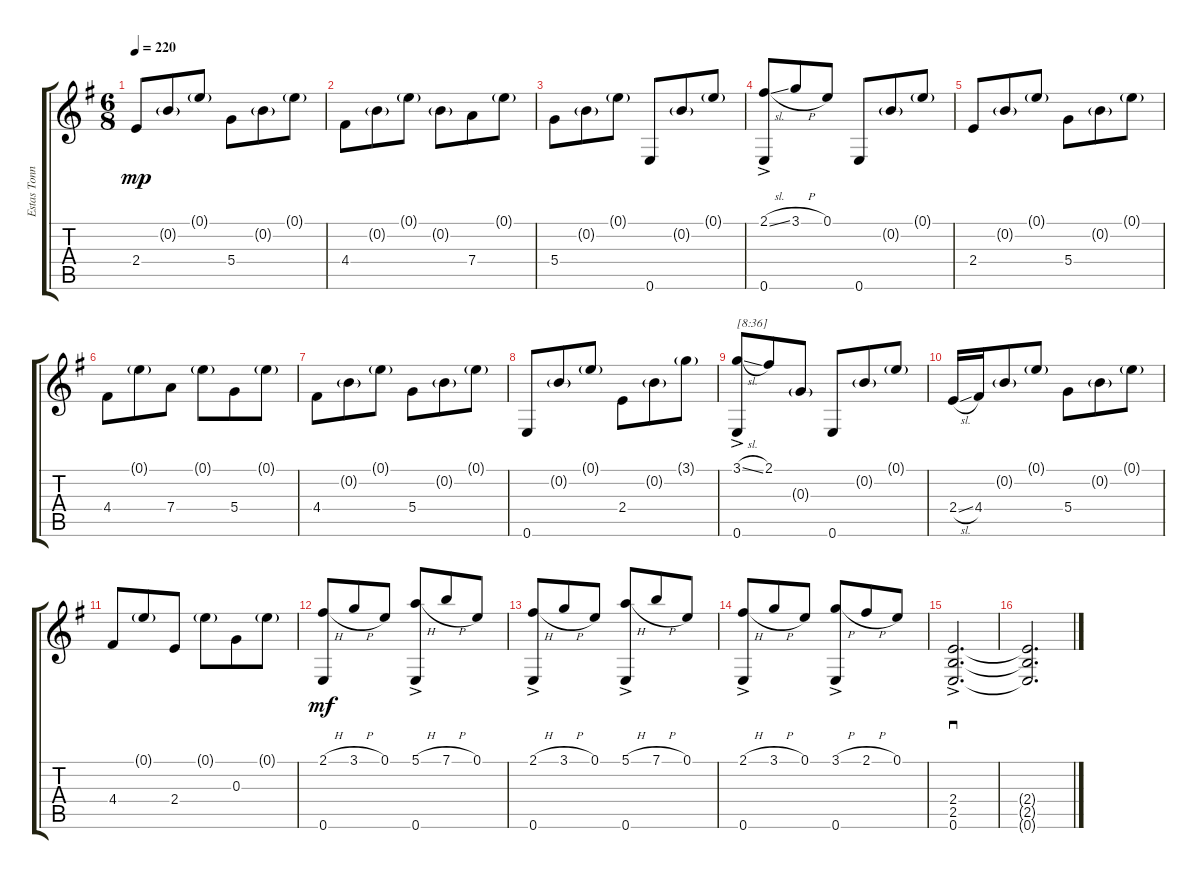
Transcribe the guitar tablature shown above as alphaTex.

\track ("Estas Tonné" "Estas Tonn") {instrument acousticguitarnylon}
\staff {score tabs}
\tuning (E4 B3 G3 D3 A2 E2) {hide}
\ts (6 8)
\tempo 220
\clef g2
\ks eminor
2.4.8{dy mp} 0.2{g}.8 0.1{g}.8 5.4.8 0.2{g}.8 0.1{g}.8 |
4.4.8 0.2{g}.8 0.1{g}.8 0.2{g}.8 7.4.8 0.1{g}.8 |
5.4.8 0.2{g}.8 0.1{g}.8 0.6.8 0.2{g}.8 0.1{g}.8 |
(2.1{sl ac} 0.6).8 3.1{h}.8 0.1.8 0.6.8 0.2{g}.8 0.1{g}.8 |
2.4.8 0.2{g}.8 0.1{g}.8 5.4.8 0.2{g}.8 0.1{g}.8 |
4.4.8 0.1{g}.8 7.4.8 0.1{g}.8 5.4.8 0.1{g}.8 |
4.4.8 0.2{g}.8 0.1{g}.8 5.4.8 0.2{g}.8 0.1{g}.8 |
0.6.8 0.2{g}.8 0.1{g}.8 2.4.8 0.2{g}.8 3.1{g}.8 |
(3.1{sl ac} 0.6).8{txt "[8:36]"} 2.1.8 0.3{g}.8 0.6.8 0.2{g}.8 0.1{g}.8 |
2.4{sl}.16 4.4.16 0.2{g}.8 0.1{g}.8 5.4.8 0.2{g}.8 0.1{g}.8 |
4.4.8 0.1{g}.8 2.4.8 0.1{g}.8 0.3.8 0.1{g}.8 |
(2.1{h} 0.6).8{dy mf} 3.1{h}.8 0.1.8 (5.1{h ac} 0.6).8 7.1{h}.8 0.1.8 |
(2.1{h ac} 0.6).8 3.1{h}.8 0.1.8 (5.1{h ac} 0.6).8 7.1{h}.8 0.1.8 |
(2.1{h ac} 0.6).8 3.1{h}.8 0.1.8 (3.1{h ac} 0.6).8 2.1{h}.8 0.1.8 |
(2.4 2.5 0.6{ac}).2{d sd} |
(2.4{t} 2.5{t} 0.6{t}).2{d}
